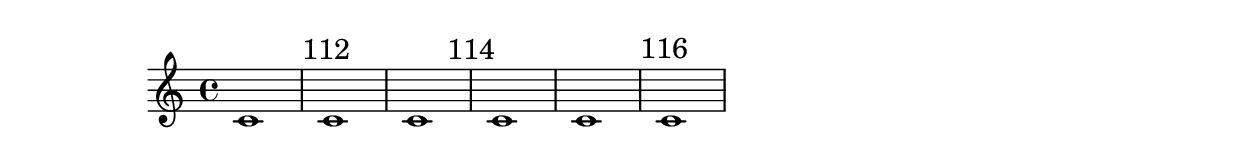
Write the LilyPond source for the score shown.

%% DO NOT EDIT this file manually; it is automatically
%% generated from LSR http://lsr.dsi.unimi.it
%% Make any changes in LSR itself, or in Documentation/snippets/new/ ,
%% and then run scripts/auxiliar/makelsr.py
%%
%% This file is in the public domain.
\version "2.14.2"

\header {
  lsrtags = "rhythms"

%% Translation of GIT committish: b482c3e5b56c3841a88d957e0ca12964bd3e64fa
  texidoces = "

Los números de compás se alinean de forma predeterminada por la
derecha con su objeto padre. Éste es por lo general el borde
izquierdo de una línea o, si los números se imprimen dentro de la
línea, el lado izquierdo de una línea divisoria.  Los números
también se pueden situar directamente sobre la barra de compás o
alineados por la izquierda con ella.

"

  doctitlees = "Alineación de los números de compás"


%% Translation of GIT committish: 0a868be38a775ecb1ef935b079000cebbc64de40
  texidocde = "
Taktnummern sind standardmäßig links an ihrem Ursprungsobjekt
ausgerichtet.  Das ist normalerweise die linke Ecke einer Linie oder,
wenn die Nummern innerhalb einer Zeile gesetzt werden, auf der
linken Seite eines Taktstrichs.  Die Nummern können auch
direkt über dem Taktstrich positioniert werden oder rechts vom
Taktstrich gesetzt werden.

"
  doctitlede = "Taktnummern ausrichten"



%% Translation of GIT committish: 374d57cf9b68ddf32a95409ce08ba75816900f6b
  texidocfr = "
Les numéros de mesure s'alignent en principe sur la droite de l'objet
dont ils dépendent.  C'est normalement le coin gauche de la portée ou,
en cours de ligne, à gauche de la barre.  Vous pouvez toutefois les
centrer par rapport à la barre ou les afficher à droite de la barre.

"
  doctitlefr = "Alignement des numéros de mesure"

  texidoc = "
Bar numbers by default are right-aligned to their parent object. This
is usually the left edge of a line or, if numbers are printed within a
line, the left hand side of a bar line.  The numbers may also be
positioned directly over the bar line or left-aligned to the bar line.

"
  doctitle = "Aligning bar numbers"
} % begin verbatim


\relative c' {
  \set Score.currentBarNumber = #111
  \override Score.BarNumber #'break-visibility = #all-visible
  % Increase the size of the bar number by 2
  \override Score.BarNumber #'font-size = #2
  % Print a bar number every second measure
  \set Score.barNumberVisibility = #(every-nth-bar-number-visible 2)
  c1 | c1
  % Center-align bar numbers
  \override Score.BarNumber #'self-alignment-X = #CENTER
  c1 | c1
  % Left-align bar numbers
  \override Score.BarNumber #'self-alignment-X = #LEFT
  c1 | c1
}

